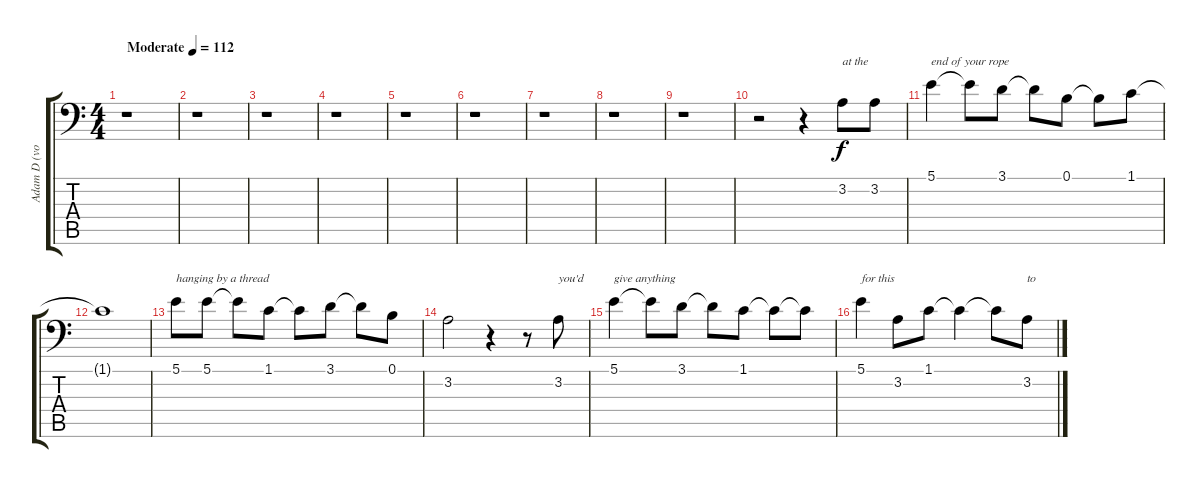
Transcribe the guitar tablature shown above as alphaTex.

\track ("Adam D (vocals)" "Adam D (vo") {instrument lead2sawtooth}
\staff {score tabs}
\tuning (B3 Gb3 D3 A2 E2 A1) {hide}
\ts (4 4)
\tempo (112 "Moderate")
\clef f4
\ks c
r.1{dy f instrument lead2sawtooth} |
r.1 |
r.1 |
r.1 |
r.1 |
r.1 |
r.1 |
r.1 |
r.1 |
r.2 r.4 3.2.8{txt "at the"} 3.2.8 |
5.1.4{txt "end of your rope"} 5.1{t}.8 3.1.8 3.1{t}.8 0.1.8 0.1{t}.8 1.1.8 |
1.1{t}.1 |
5.1.8{txt "hanging by a thread"} 5.1.8 5.1{t}.8 1.1.8 1.1{t}.8 3.1.8 3.1{t}.8 0.1.8 |
3.2.2 r.4 r.8 3.2.8{txt "you'd"} |
5.1.4{txt "give anything"} 5.1{t}.8 3.1.8 3.1{t}.8 1.1.8 1.1{t}.8 1.1{t}.8 |
5.1.4{txt "for this"} 3.2.8 1.1.8 1.1{t}.4 1.1{t}.8 3.2.8{txt "to"}
